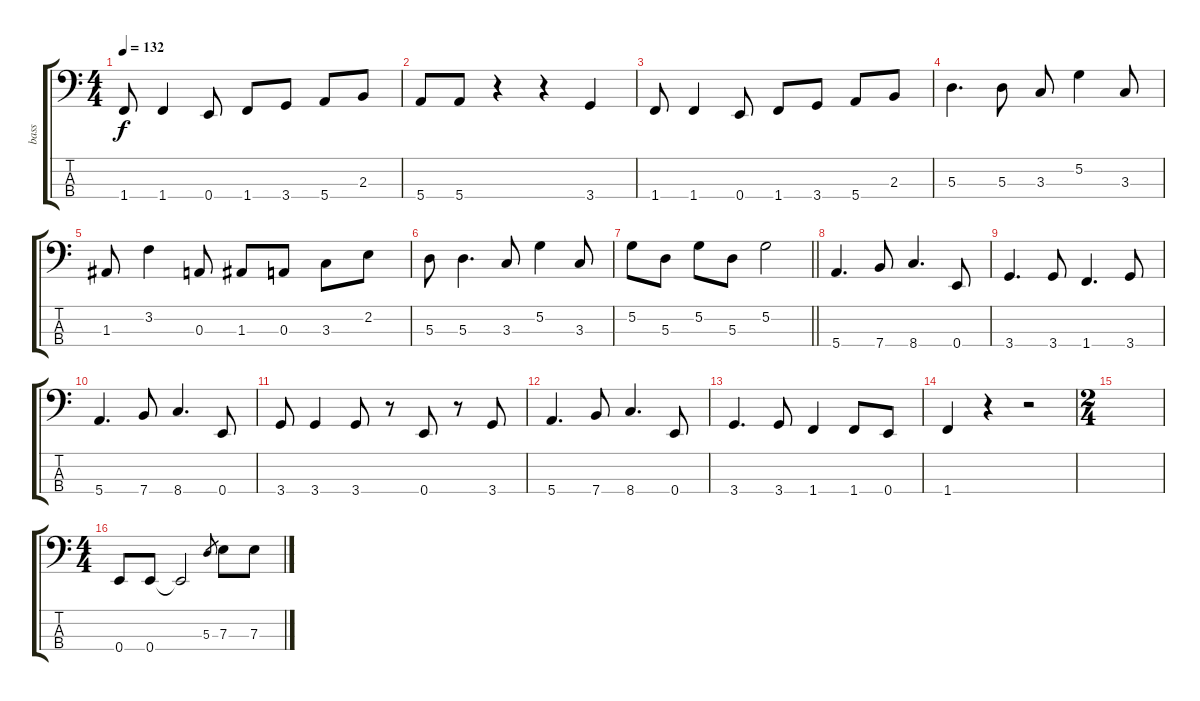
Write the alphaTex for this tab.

\track ("bass" "bass") {instrument electricbasspick}
\staff {score tabs}
\tuning (G2 D2 A1 E1) {hide}
\ts (4 4)
\tempo 132
\clef f4
\ks c
1.4.8{dy f} 1.4.4 0.4.8 1.4.8 3.4.8 5.4.8 2.3.8 |
5.4.8 5.4.8 r.4 r.4 3.4.4 |
1.4.8 1.4.4 0.4.8 1.4.8 3.4.8 5.4.8 2.3.8 |
5.3.4{d} 5.3.8 3.3.8 5.2.4 3.3.8 |
1.3.8 3.2.4 0.3.8 1.3.8 0.3.8 3.3.8 2.2.8 |
5.3.8 5.3.4{d} 3.3.8 5.2.4 3.3.8 |
\barLineRight lightlight
5.2.8 5.3.8 5.2.8 5.3.8 5.2.2 |
5.4.4{d} 7.4.8 8.4.4{d} 0.4.8 |
3.4.4{d} 3.4.8 1.4.4{d} 3.4.8 |
5.4.4{d} 7.4.8 8.4.4{d} 0.4.8 |
3.4.8 3.4.4 3.4.8 r.8 0.4.8 r.8 3.4.8 |
5.4.4{d} 7.4.8 8.4.4{d} 0.4.8 |
3.4.4{d} 3.4.8 1.4.4 1.4.8 0.4.8 |
1.4.4 r.4 r.2 |
\ts (2 4)
|
\ts (4 4)
0.4.8 0.4.8 0.4{t}.2 5.3.8{gr} 7.3.8 7.3.8
